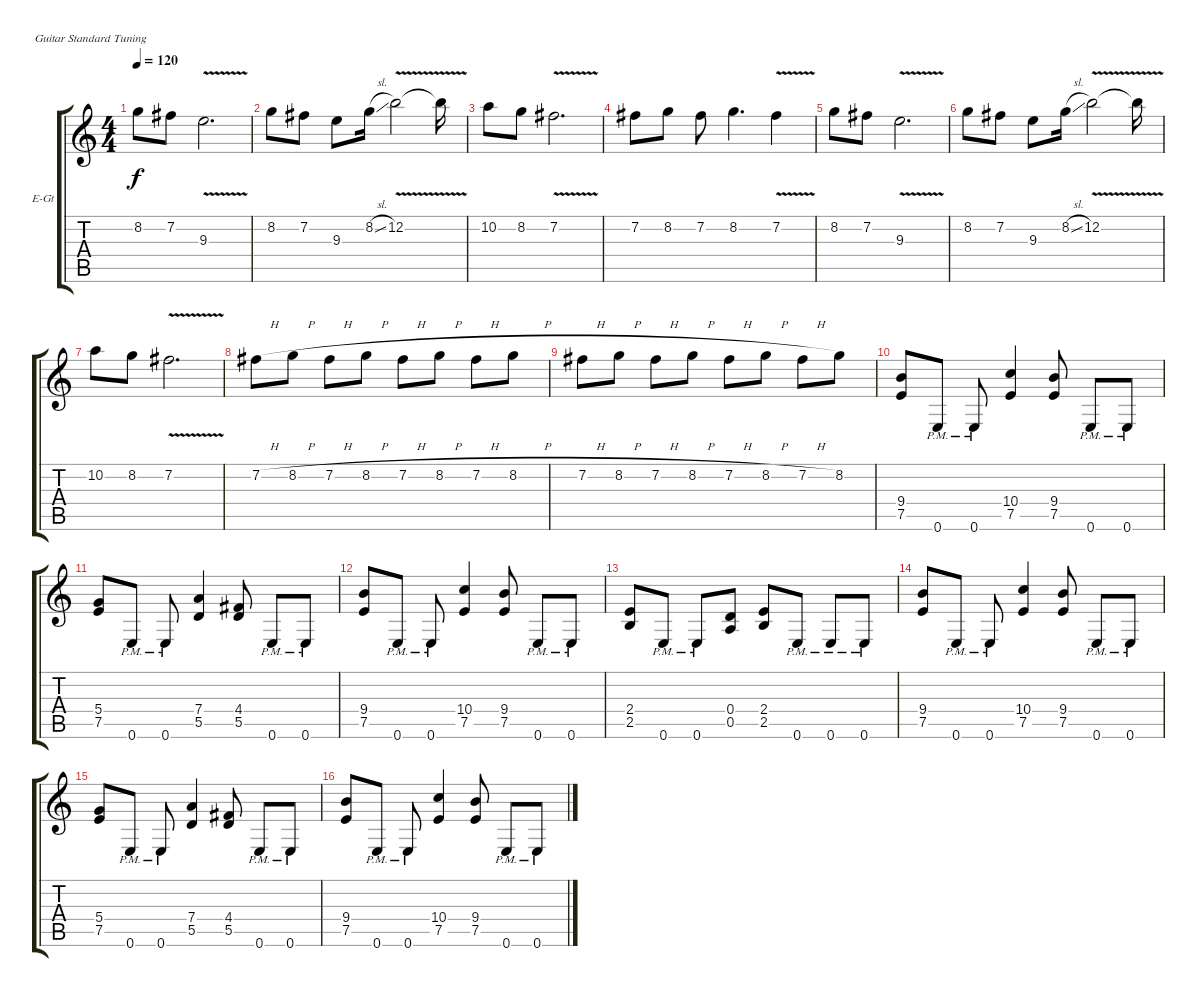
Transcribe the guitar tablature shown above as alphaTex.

\defaultSystemsLayout 4
\bracketExtendMode groupsimilarinstruments
\firstSystemTrackNameOrientation horizontal
\otherSystemsTrackNameOrientation horizontal
\track ("Igor Gianola" "E-Gt") {instrument distortionguitar}
\staff {score tabs}
\tuning (E4 B3 G3 D3 A2 E2)
\ts (4 4)
\tempo 120
\clef g2
\ks c
8.2.8{dy f instrument distortionguitar} 7.2.8 9.3{v}.2{d} |
8.2.8 7.2.8 9.3.8 8.2{sl}.16 12.2{v}.2 12.2{v t}.16 |
10.2.8 8.2.8 7.2{v}.2{d} |
7.2.8 8.2.8 7.2.8 8.2.4{d} 7.2{v}.4 |
8.2.8 7.2.8 9.3{v}.2{d} |
8.2.8 7.2.8 9.3.8 8.2{sl}.16 12.2{v}.2 12.2{v t}.16 |
10.2.8 8.2.8 7.2{v}.2{d} |
7.2{h}.8 8.2{h}.8 7.2{h}.8 8.2{h}.8 7.2{h}.8 8.2{h}.8 7.2{h}.8 8.2{h}.8 |
7.2{h}.8 8.2{h}.8 7.2{h}.8 8.2{h}.8 7.2{h}.8 8.2{h}.8 7.2{h}.8 8.2.8 |
(7.5 9.4).8 0.6{pm}.8 0.6{pm}.8 (7.5 10.4).4 (7.5 9.4).8 0.6{pm}.8 0.6{pm}.8 |
(7.5 5.4).8 0.6{pm}.8 0.6{pm}.8 (5.5 7.4).4 (5.5 4.4).8 0.6{pm}.8 0.6{pm}.8 |
(7.5 9.4).8 0.6{pm}.8 0.6{pm}.8 (7.5 10.4).4 (7.5 9.4).8 0.6{pm}.8 0.6{pm}.8 |
(2.5 2.4).8 0.6{pm}.8 0.6{pm}.8 (0.5 0.4).8 (2.4 2.5).8 0.6{pm}.8 0.6{pm}.8 0.6{pm}.8 |
(7.5 9.4).8 0.6{pm}.8 0.6{pm}.8 (7.5 10.4).4 (7.5 9.4).8 0.6{pm}.8 0.6{pm}.8 |
(7.5 5.4).8 0.6{pm}.8 0.6{pm}.8 (5.5 7.4).4 (5.5 4.4).8 0.6{pm}.8 0.6{pm}.8 |
(7.5 9.4).8 0.6{pm}.8 0.6{pm}.8 (7.5 10.4).4 (7.5 9.4).8 0.6{pm}.8 0.6{pm}.8
